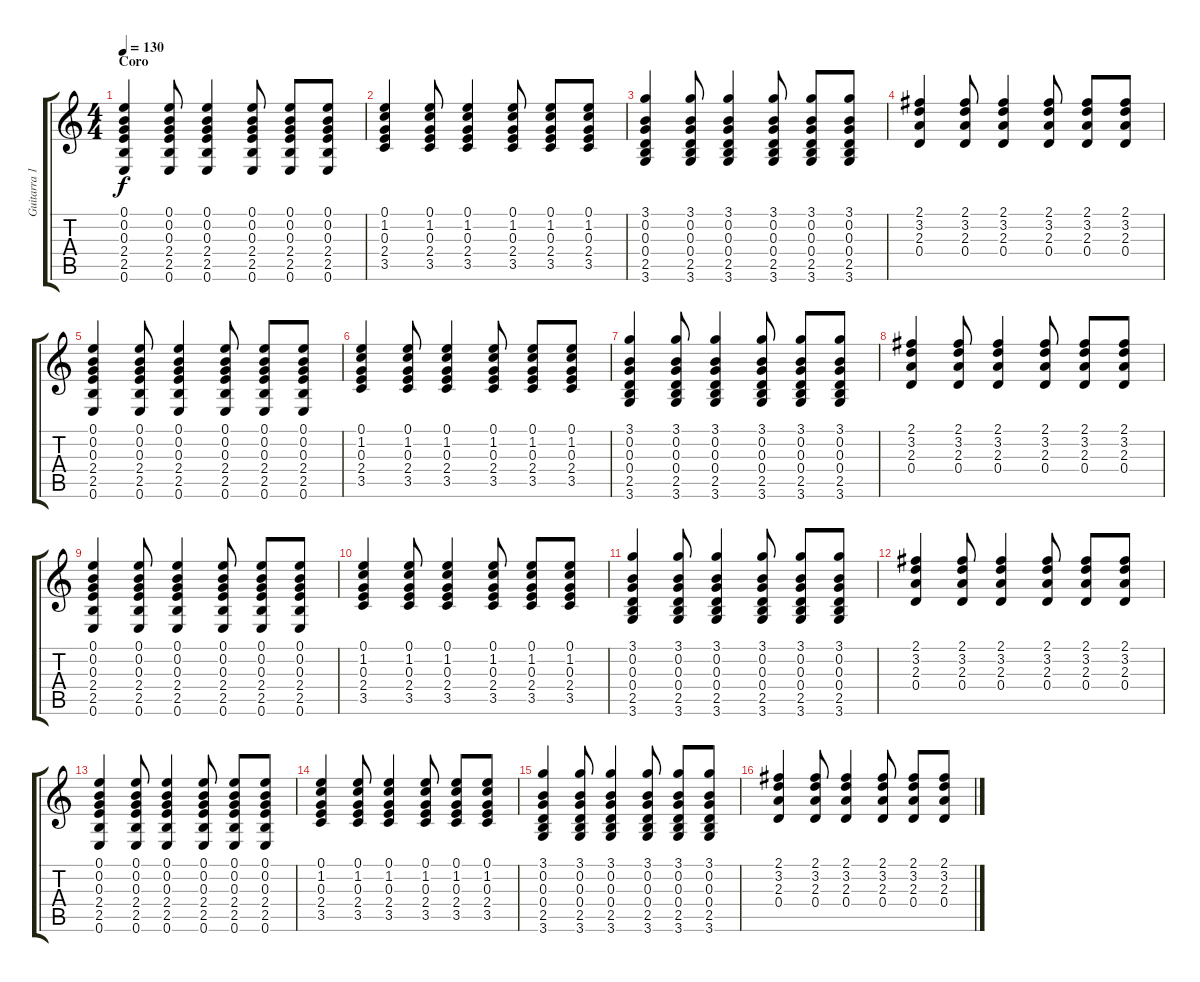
\track ("Guitarra 1" "Guitarra 1") {instrument acousticguitarsteel}
\staff {score tabs}
\tuning (E4 B3 G3 D3 A2 E2) {hide}
\ts (4 4)
\section ("" "Coro")
\tempo 130
\clef g2
\ks c
(0.1 0.2 0.3 2.4 2.5 0.6).4{dy f} (0.1 0.2 0.3 2.4 2.5 0.6).8 (0.1 0.2 0.3 2.4 2.5 0.6).4 (0.1 0.2 0.3 2.4 2.5 0.6).8 (0.1 0.2 0.3 2.4 2.5 0.6).8 (0.1 0.2 0.3 2.4 2.5 0.6).8 |
(0.1 1.2 0.3 2.4 3.5).4 (0.1 1.2 0.3 2.4 3.5).8 (0.1 1.2 0.3 2.4 3.5).4 (0.1 1.2 0.3 2.4 3.5).8 (0.1 1.2 0.3 2.4 3.5).8 (0.1 1.2 0.3 2.4 3.5).8 |
(3.1 0.2 0.3 0.4 2.5 3.6).4 (3.1 0.2 0.3 0.4 2.5 3.6).8 (3.1 0.2 0.3 0.4 2.5 3.6).4 (3.1 0.2 0.3 0.4 2.5 3.6).8 (3.1 0.2 0.3 0.4 2.5 3.6).8 (3.1 0.2 0.3 0.4 2.5 3.6).8 |
(2.1 3.2 2.3 0.4).4 (2.1 3.2 2.3 0.4).8 (2.1 3.2 2.3 0.4).4 (2.1 3.2 2.3 0.4).8 (2.1 3.2 2.3 0.4).8 (2.1 3.2 2.3 0.4).8 |
(0.1 0.2 0.3 2.4 2.5 0.6).4 (0.1 0.2 0.3 2.4 2.5 0.6).8 (0.1 0.2 0.3 2.4 2.5 0.6).4 (0.1 0.2 0.3 2.4 2.5 0.6).8 (0.1 0.2 0.3 2.4 2.5 0.6).8 (0.1 0.2 0.3 2.4 2.5 0.6).8 |
(0.1 1.2 0.3 2.4 3.5).4 (0.1 1.2 0.3 2.4 3.5).8 (0.1 1.2 0.3 2.4 3.5).4 (0.1 1.2 0.3 2.4 3.5).8 (0.1 1.2 0.3 2.4 3.5).8 (0.1 1.2 0.3 2.4 3.5).8 |
(3.1 0.2 0.3 0.4 2.5 3.6).4 (3.1 0.2 0.3 0.4 2.5 3.6).8 (3.1 0.2 0.3 0.4 2.5 3.6).4 (3.1 0.2 0.3 0.4 2.5 3.6).8 (3.1 0.2 0.3 0.4 2.5 3.6).8 (3.1 0.2 0.3 0.4 2.5 3.6).8 |
(2.1 3.2 2.3 0.4).4 (2.1 3.2 2.3 0.4).8 (2.1 3.2 2.3 0.4).4 (2.1 3.2 2.3 0.4).8 (2.1 3.2 2.3 0.4).8 (2.1 3.2 2.3 0.4).8 |
(0.1 0.2 0.3 2.4 2.5 0.6).4 (0.1 0.2 0.3 2.4 2.5 0.6).8 (0.1 0.2 0.3 2.4 2.5 0.6).4 (0.1 0.2 0.3 2.4 2.5 0.6).8 (0.1 0.2 0.3 2.4 2.5 0.6).8 (0.1 0.2 0.3 2.4 2.5 0.6).8 |
(0.1 1.2 0.3 2.4 3.5).4 (0.1 1.2 0.3 2.4 3.5).8 (0.1 1.2 0.3 2.4 3.5).4 (0.1 1.2 0.3 2.4 3.5).8 (0.1 1.2 0.3 2.4 3.5).8 (0.1 1.2 0.3 2.4 3.5).8 |
(3.1 0.2 0.3 0.4 2.5 3.6).4 (3.1 0.2 0.3 0.4 2.5 3.6).8 (3.1 0.2 0.3 0.4 2.5 3.6).4 (3.1 0.2 0.3 0.4 2.5 3.6).8 (3.1 0.2 0.3 0.4 2.5 3.6).8 (3.1 0.2 0.3 0.4 2.5 3.6).8 |
(2.1 3.2 2.3 0.4).4 (2.1 3.2 2.3 0.4).8 (2.1 3.2 2.3 0.4).4 (2.1 3.2 2.3 0.4).8 (2.1 3.2 2.3 0.4).8 (2.1 3.2 2.3 0.4).8 |
(0.1 0.2 0.3 2.4 2.5 0.6).4 (0.1 0.2 0.3 2.4 2.5 0.6).8 (0.1 0.2 0.3 2.4 2.5 0.6).4 (0.1 0.2 0.3 2.4 2.5 0.6).8 (0.1 0.2 0.3 2.4 2.5 0.6).8 (0.1 0.2 0.3 2.4 2.5 0.6).8 |
(0.1 1.2 0.3 2.4 3.5).4 (0.1 1.2 0.3 2.4 3.5).8 (0.1 1.2 0.3 2.4 3.5).4 (0.1 1.2 0.3 2.4 3.5).8 (0.1 1.2 0.3 2.4 3.5).8 (0.1 1.2 0.3 2.4 3.5).8 |
(3.1 0.2 0.3 0.4 2.5 3.6).4 (3.1 0.2 0.3 0.4 2.5 3.6).8 (3.1 0.2 0.3 0.4 2.5 3.6).4 (3.1 0.2 0.3 0.4 2.5 3.6).8 (3.1 0.2 0.3 0.4 2.5 3.6).8 (3.1 0.2 0.3 0.4 2.5 3.6).8 |
(2.1 3.2 2.3 0.4).4 (2.1 3.2 2.3 0.4).8 (2.1 3.2 2.3 0.4).4 (2.1 3.2 2.3 0.4).8 (2.1 3.2 2.3 0.4).8 (2.1 3.2 2.3 0.4).8
